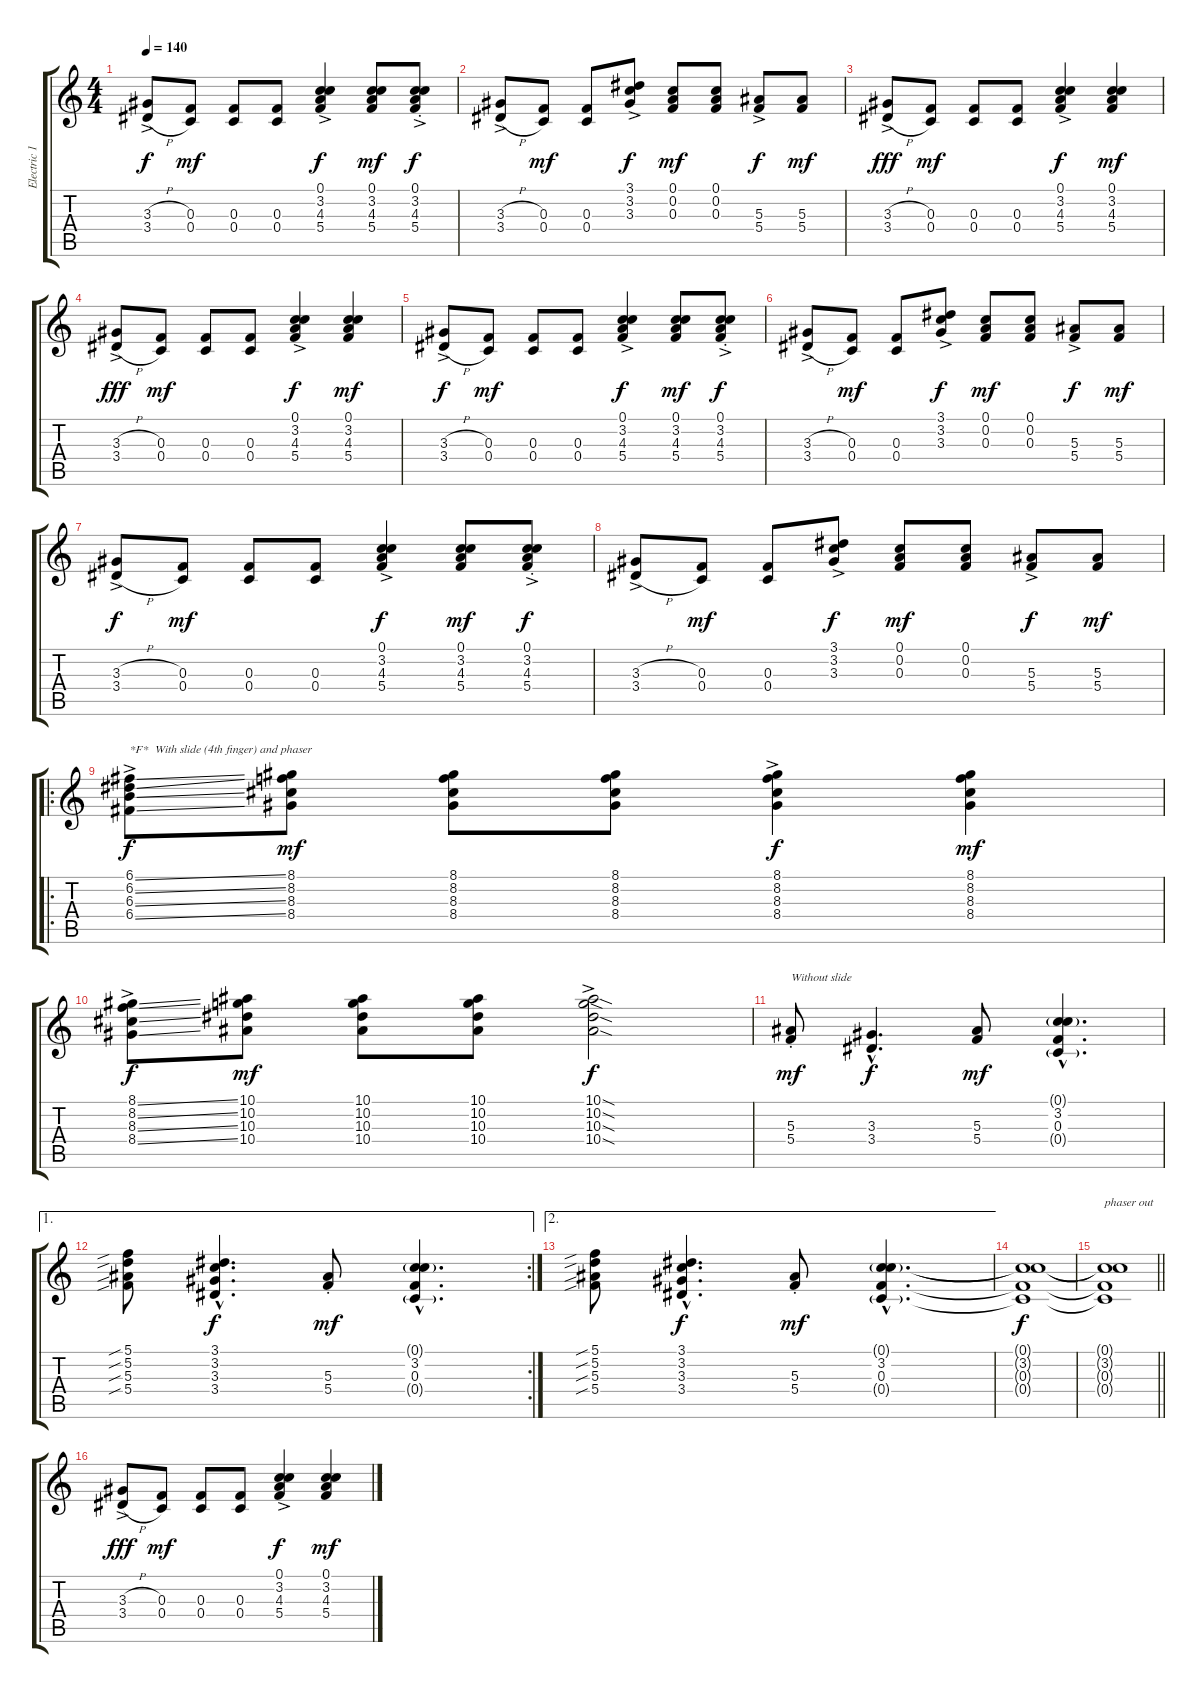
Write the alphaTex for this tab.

\track ("Electric 12 string" "Electric 1") {instrument overdrivenguitar}
\staff {score tabs}
\tuning (C4 A3 F3 C3 A2 F2) {hide}
\ts (4 4)
\tempo 140
\clef g2
\ks c
(3.3{h ac} 3.4{h ac}).8{dy f} (0.3 0.4).8{dy mf} (0.3 0.4).8 (0.3 0.4).8 (0.1{ac} 3.2{ac} 4.3{ac} 5.4{ac}).4{dy f} (0.1 3.2 4.3 5.4).8{dy mf} (0.1{ac st} 3.2{ac st} 4.3{ac st} 5.4{ac st}).8{dy f} |
(3.3{h ac} 3.4{h ac}).8 (0.3 0.4).8{dy mf} (0.3 0.4).8 (3.1{ac} 3.2{ac} 3.3{ac}).8{dy f} (0.1 0.2 0.3).8{dy mf} (0.1 0.2 0.3).8 (5.3{ac} 5.4{ac}).8{dy f} (5.3 5.4).8{dy mf} |
(3.3{h ac} 3.4{h ac}).8{dy fff} (0.3 0.4).8{dy mf} (0.3 0.4).8 (0.3 0.4).8 (0.1{ac} 3.2{ac} 4.3{ac} 5.4{ac}).4{dy f} (0.1 3.2 4.3 5.4).4{dy mf} |
(3.3{h ac} 3.4{h ac}).8{dy fff} (0.3 0.4).8{dy mf} (0.3 0.4).8 (0.3 0.4).8 (0.1{ac} 3.2{ac} 4.3{ac} 5.4{ac}).4{dy f} (0.1 3.2 4.3 5.4).4{dy mf} |
(3.3{h ac} 3.4{h ac}).8{dy f} (0.3 0.4).8{dy mf} (0.3 0.4).8 (0.3 0.4).8 (0.1{ac} 3.2{ac} 4.3{ac} 5.4{ac}).4{dy f} (0.1 3.2 4.3 5.4).8{dy mf} (0.1{ac st} 3.2{ac st} 4.3{ac st} 5.4{ac st}).8{dy f} |
(3.3{h ac} 3.4{h ac}).8 (0.3 0.4).8{dy mf} (0.3 0.4).8 (3.1{ac} 3.2{ac} 3.3{ac}).8{dy f} (0.1 0.2 0.3).8{dy mf} (0.1 0.2 0.3).8 (5.3{ac} 5.4{ac}).8{dy f} (5.3 5.4).8{dy mf} |
(3.3{h ac} 3.4{h ac}).8{dy f} (0.3 0.4).8{dy mf} (0.3 0.4).8 (0.3 0.4).8 (0.1{ac} 3.2{ac} 4.3{ac} 5.4{ac}).4{dy f} (0.1 3.2 4.3 5.4).8{dy mf} (0.1{ac st} 3.2{ac st} 4.3{ac st} 5.4{ac st}).8{dy f} |
(3.3{h ac} 3.4{h ac}).8 (0.3 0.4).8{dy mf} (0.3 0.4).8 (3.1{ac} 3.2{ac} 3.3{ac}).8{dy f} (0.1 0.2 0.3).8{dy mf} (0.1 0.2 0.3).8 (5.3{ac} 5.4{ac}).8{dy f} (5.3 5.4).8{dy mf} |
\ro
(6.1{ss ac} 6.2{ss ac} 6.3{ss ac} 6.4{ss ac}).8{txt "*F*  With slide (4th finger) and phaser" dy f} (8.1 8.2 8.3 8.4).8{dy mf} (8.1 8.2 8.3 8.4).8 (8.1 8.2 8.3 8.4).8 (8.1{ac} 8.2{ac} 8.3{ac} 8.4{ac}).4{dy f} (8.1 8.2 8.3 8.4).4{dy mf} |
(8.1{ss ac} 8.2{ss ac} 8.3{ss ac} 8.4{ss ac}).8{dy f} (10.1 10.2 10.3 10.4).8{dy mf} (10.1 10.2 10.3 10.4).8 (10.1 10.2 10.3 10.4).8 (10.1{sod ac} 10.2{sod ac} 10.3{sod ac} 10.4{sod ac}).2{dy f} |
(5.3{st} 5.4{st}).8{txt "Without slide" dy mf} (3.3{hac} 3.4{hac}).4{d dy f} (5.3 5.4).8{dy mf} (0.1{g hac} 3.2{hac} 0.3{hac} 0.4{g hac}).4{d} |
\ae 1
\rc 2
(5.1{sib} 5.2{sib} 5.3{sib} 5.4{sib}).8 (3.1{hac} 3.2{hac} 3.3{hac} 3.4{hac}).4{d dy f} (5.3{st} 5.4{st}).8{dy mf} (0.1{g hac} 3.2{hac} 0.3{hac} 0.4{g hac}).4{d} |
\ae 2
(5.1{sib} 5.2{sib} 5.3{sib} 5.4{sib}).8 (3.1{hac} 3.2{hac} 3.3{hac} 3.4{hac}).4{d dy f} (5.3{st} 5.4{st}).8{dy mf} (0.1{g hac} 3.2{hac} 0.3{hac} 0.4{g hac}).4{d} |
(0.1{t} 3.2{t} 0.3{t} 0.4{t}).1{dy f} |
\barLineRight lightlight
(0.1{t} 3.2{t} 0.3{t} 0.4{t}).1{txt "phaser out"} |
(3.3{h ac} 3.4{h ac}).8{dy fff} (0.3 0.4).8{dy mf} (0.3 0.4).8 (0.3 0.4).8 (0.1{ac} 3.2{ac} 4.3{ac} 5.4{ac}).4{dy f} (0.1 3.2 4.3 5.4).4{dy mf}
